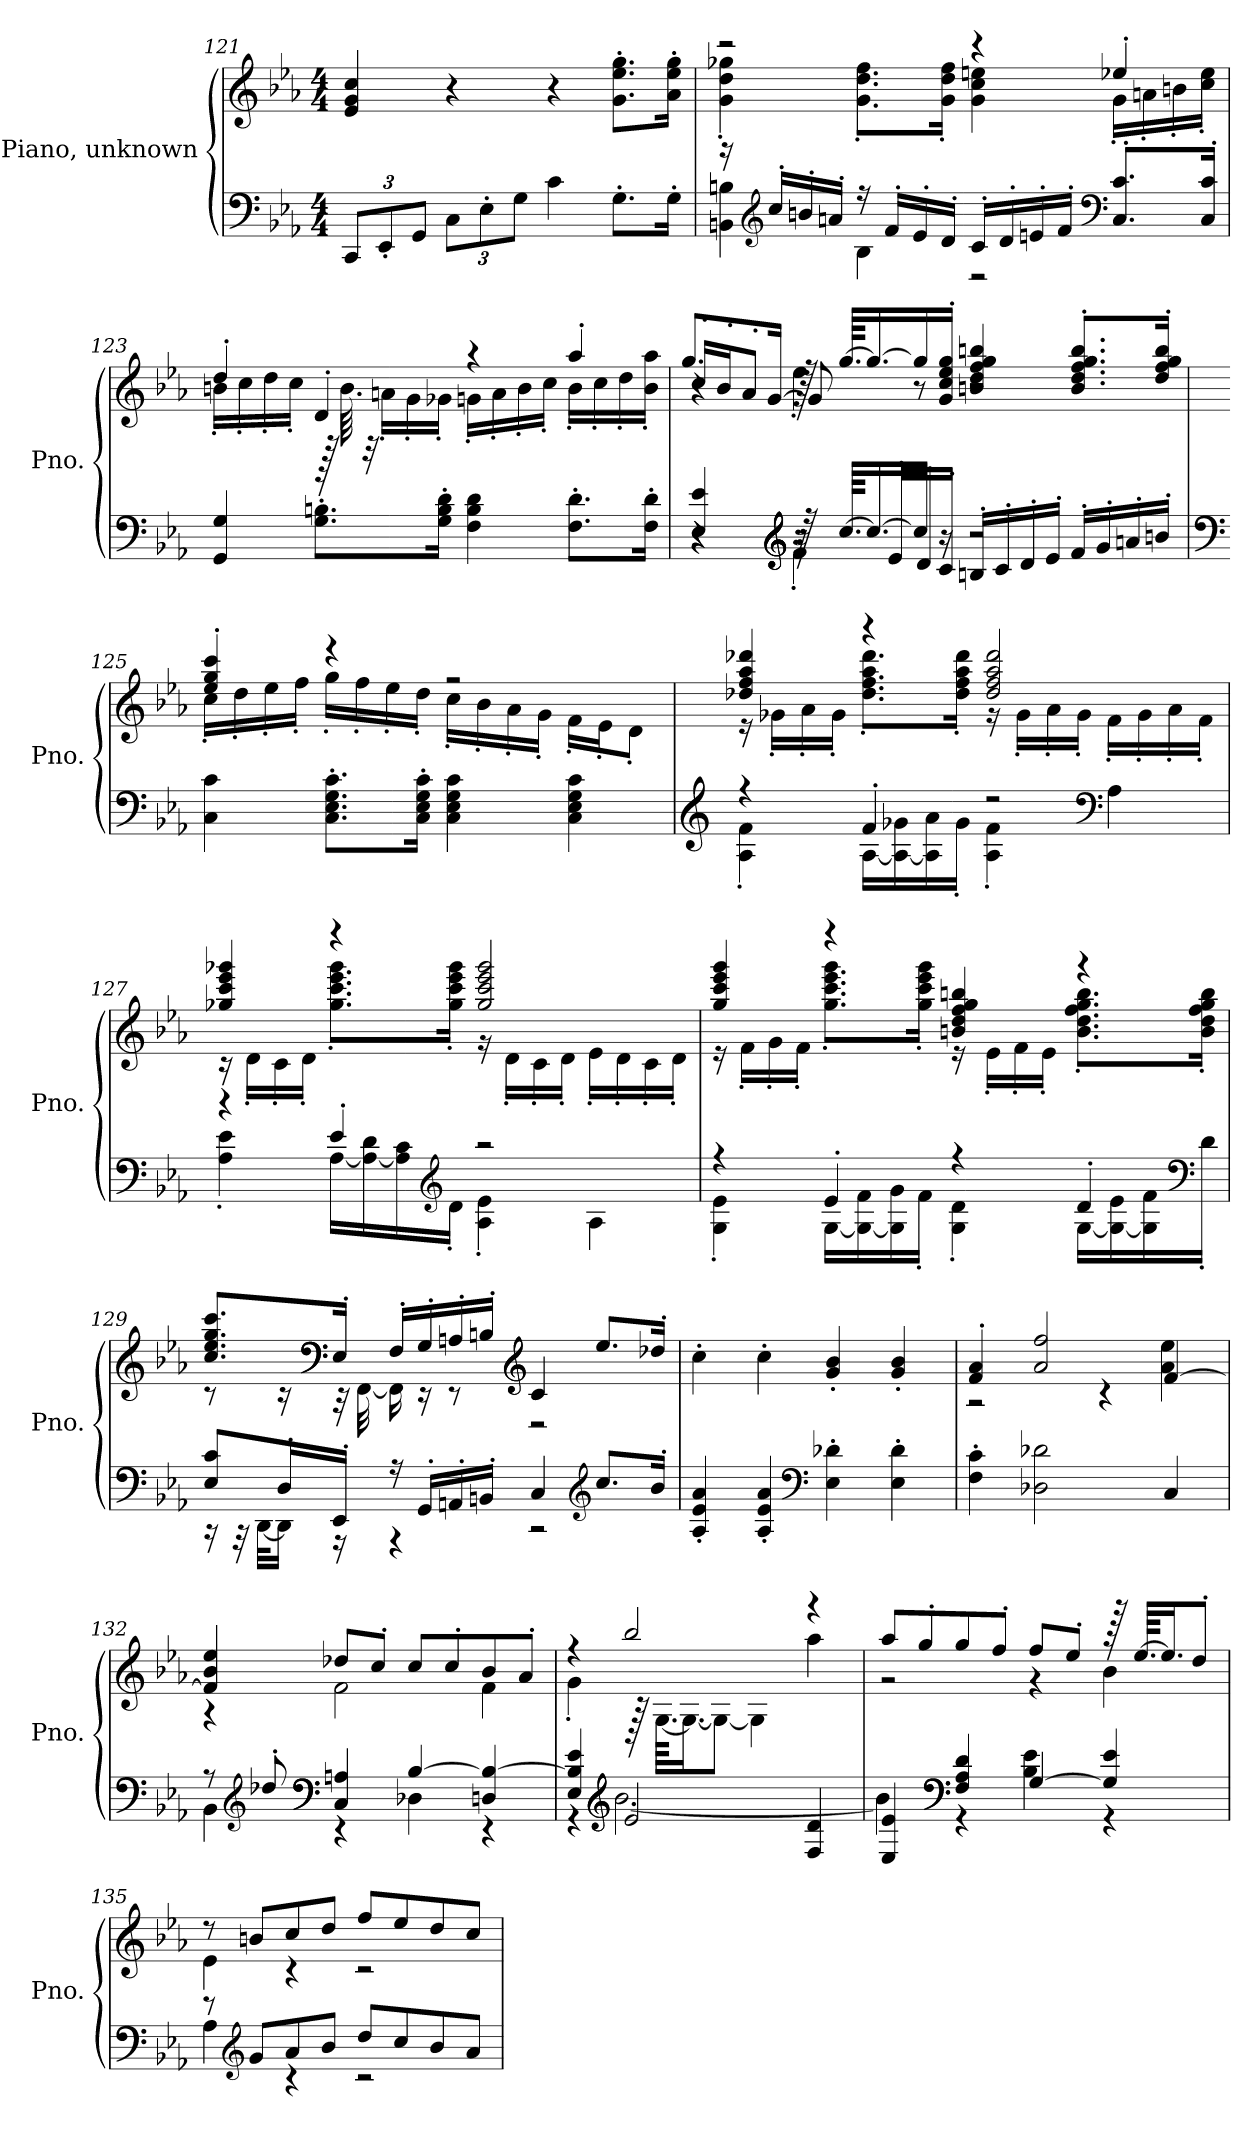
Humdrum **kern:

**kern	**kern
*part1	*part1
*staff2	*staff1
*I"Piano, unknown	*
*I'Pno.	*
!!LO:LB:g=z
*clefF4	*clefG2
*k[b-e-a-]	*k[b-e-a-]
*M4/4	*M4/4
*Xbrackettup	*
=121	=121
12CC/L	4e-/ 4g/ 4cc/
12EE-'/	.
12GG/J	.
12C\L	4r
12E-'\	.
12G\J	.
4c\	4r
8.G'\L	8.g\' 8.ee-\' 8.gg\'L
16G'\Jk	16a-\' 16ee-\' 16gg\'Jk
=122	=122
*^	*^
16r	4BBn\ 4Bn\	2r	4g\' 4dd\' 4gg-X\'
*clefG2	*	*	*
16cc'/LL	.	.	.
16bn'/	.	.	.
16an'/JJ	.	.	.
16r	4B\	.	8.g\' 8.dd\' 8.ff\'L
16f'/LL	.	.	.
16e-'/	.	.	.
16d'/JJ	.	.	16g\' 16dd\' 16ff\'Jk
16c'/LL	2r	4r	4g\ 4cc\ 4een\
16d'/	.	.	.
16en'/	.	.	.
16f'/JJ	.	.	.
*clefF4	*	*	*
8.C/' 8.c/'L	.	4ee-X'/	16g'\LL
.	.	.	16an'\
.	.	.	16bn'\
16C/' 16c/'Jk	.	.	16cc\' 16ee-\'JJ
*v	*v	*	*
!!LO:LB:g=z	!!
=123	=123	=123
4GG/ 4G/	4dd'/	16bn'\LL
.	.	16cc'\
.	.	16dd'\
.	.	16cc'\JJ
8.G\' 8.Bn\'L	4d'/	128r
.	.	64.b\
.	.	32r
.	.	16an'\LL
.	.	16g'\
16G\' 16B\' 16d\'Jk	.	16g-X'\JJ
4F\ 4B\ 4d\	4r	16gn'\LL
.	.	16a'\
.	.	16b'\
.	.	16cc'\JJ
8.F\' 8.d\'L	4aa-'/	16b'\LL
.	.	16cc'\
.	.	16dd'\
16F\' 16d\'Jk	.	16b\' 16aa-\'JJ
!!LO:LB:g=z
=124	=124	=124
*^	*	*^
*	*^	*	*	*
4r	4r	4E-/ 4e-/	16cc'/LL	4r	8.gg/L
.	.	.	16b-'/J	.	.
.	.	.	8a-'/J	.	.
.	.	.	.	.	[16g/Jk
*clefG2	*	*	*	*	*
128r	4f'\	16r	128r	4ee-'\	8g/]
[64.cc/KKLL	.	.	[64.gg/KKLL	.	.
16.cc/_	.	.	16.gg/_	.	.
.	.	16e-'/LL	.	.	.
16cc/JJ]	.	16d'/	16gg/]	.	8r
16r	.	16c'/JJ	16g/' 16cc/' 16ee-/' 16gg/'JJ	.	.
2r	2r	16Bn'/LL	4bn/ 4dd/ 4ff/ 4gg/ 4bbn/	2r	2r
.	.	16c'/	.	.	.
.	.	16d'/	.	.	.
.	.	16e-'/JJ	.	.	.
.	.	16f'/LL	8.b/' 8.dd/' 8.ff/' 8.gg/' 8.bb/'L	.	.
.	.	16g'/	.	.	.
.	.	16an'/	.	.	.
.	.	16bn'/JJ	16dd/' 16ff/' 16gg/' 16bb/'Jk	.	.
*v	*v	*v	*	*	*
*	*v	*v	*v
=125	=125
*clefF4	*
*	*^
4C\ 4c\	4ee-/' 4gg/' 4ccc/'	16cc'\LL
.	.	16dd'\
.	.	16ee-'\
.	.	16ff'\JJ
8.C\' 8.E-\' 8.G\' 8.c\'L	4r	16gg'\LL
.	.	16ff'\
.	.	16ee-'\
16C\' 16E-\' 16G\' 16c\'Jk	.	16dd'\JJ
4C\ 4E-\ 4G\ 4c\	2r	16cc'\LL
.	.	16b-'\
.	.	16a-'\
.	.	16g'\JJ
4C\ 4E-\ 4G\ 4c\	.	16f'\LL
.	.	16e-'\J
.	.	8d'\J
!!LO:LB:g=z	!!
=126	=126	=126
*clefG2	*	*
*^	*	*
4r	4A-\' 4f\'	4dd-X/ 4ff/ 4aa-/ 4ddd-X/	16r
.	.	.	16g-X'\LL
.	.	.	16a-'\
.	.	.	16g-'\JJ
4f'/	[16A-\LL	4r	8.dd-\' 8.ff\' 8.aa-\' 8.ddd-\'L
.	16A-\_ 16g-X\	.	.
.	16A-\] 16a-\	.	.
.	16g-'\JJ	.	16dd-\' 16ff\' 16aa-\' 16ddd-\'Jk
2r	4A-\' 4f\'	2dd-/ 2ff/ 2aa-/ 2ddd-/	16r
.	.	.	16g-'\LL
.	.	.	16a-'\
.	.	.	16g-'\JJ
*clefF4	*	*	*
.	4A-\	.	16f'\LL
.	.	.	16g-'\
.	.	.	16a-'\
.	.	.	16f'\JJ
=127	=127	=127	=127
4r	4A-\' 4e-\'	4gg-X/ 4ccc/ 4eee-/ 4ggg-X/	16r
.	.	.	16d'\LL
.	.	.	16c'\
.	.	.	16d'\JJ
4e-'/	[16A-\LL	4r	8.gg-\' 8.ccc\' 8.eee-\' 8.ggg-\'L
.	16A-\_ 16d\	.	.
.	16A-\] 16c\	.	.
*clefG2	*	*	*
.	16d'\JJ	.	16gg-\' 16ccc\' 16eee-\' 16ggg-\'Jk
2r	4A-\' 4e-\'	2gg-/ 2ccc/ 2eee-/ 2ggg-/	16r
.	.	.	16d'\LL
.	.	.	16c'\
.	.	.	16d'\JJ
.	4A-\	.	16e-'\LL
.	.	.	16d'\
.	.	.	16c'\
.	.	.	16d'\JJ
!!LO:LB:g=z	!!
=128	=128	=128	=128
4r	4G\' 4e-\'	4gg/ 4ccc/ 4eee-/ 4ggg/	16r
.	.	.	16f'\LL
.	.	.	16g'\
.	.	.	16f'\JJ
4e-'/	[16G\LL	4r	8.gg\' 8.ccc\' 8.eee-\' 8.ggg\'L
.	16G\_ 16f\	.	.
.	16G\] 16g\	.	.
.	16f'\JJ	.	16gg\' 16ccc\' 16eee-\' 16ggg\'Jk
4r	4G\' 4d\'	4bn/ 4dd/ 4ff/ 4gg/ 4bbn/	16r
.	.	.	16e-'\LL
.	.	.	16f'\
.	.	.	16e-'\JJ
4d'/	[16G\LL	4r	8.b\' 8.dd\' 8.ff\' 8.gg\' 8.bb\'L
.	16G\_ 16e-\	.	.
.	16G\] 16f\	.	.
*clefF4	*	*	*
.	16d'\JJ	.	16b\' 16dd\' 16ff\' 16gg\' 16bb\'Jk
=129	=129	=129	=129
8E-/ 8c/L	16r	8.cc/ 8.ee-/ 8.gg/ 8.ccc/L	8r
.	32r	.	.
.	[32DD\KLL	.	.
16D'/L	16DD\JJ]	.	16r
*	*	*clefF4	*
16EE-'/JJ	16r	16E-'/Jk	32r
.	.	.	[32FF\
16r	4r	16F'/LL	16FF\]
16GG'/LL	.	16G'/	16r
16AAn'/	.	16An'/	8r
16BBn'/JJ	.	16Bn'/JJ	.
*	*	*clefG2	*
4C/	2r	4c/	2r
*clefG2	*	*	*
8.cc/L	.	8.ee-/L	.
16b-'/Jk	.	16dd-X'/Jk	.
*v	*v	*	*
*	*v	*v
!!LO:PB:g=z
=130	=130
4A-/' 4e-/' 4a-/'	4cc'\
4A-/' 4e-/' 4a-/'	4cc'\
*clefF4	*
4E-\' 4d-X\'	4g/' 4b-/'
4E-\' 4d-\'	4g/' 4b-/'
=131	=131
*	*^
4F\' 4c\'	4f/' 4a-/'	2r
2D-X\ 2d-X\	2a-/ 2ff/	.
.	.	4r
4C/	[4f/	4a-\ 4ee-\
=132	=132	=132
*^	*	*
8r	4BB-\	4f/] 4b-/ 4ee-/	4r
*clefG2	*	*	*
8dd-X'/	.	.	.
*clefF4	*	*	*
4C/ 4An/	4r	8dd-X/L	2f\
.	.	8cc'/J	.
[4B-/	4D-X\	8cc/L	.
.	.	8cc'/	.
4Dn/ 4B-/_	4r	8b-/	4f\
.	.	8a-'/J	.
=133	=133	=133	=133
4E-/ 4B-/] 4e-/	4r	4r	4g'\
*clefG2	*	*	*
2e-/	[2.b-\	2bb-/	128r
.	.	.	[64.G\KKLL
.	.	.	16.G\J_
.	.	.	8G\J_
.	.	.	4G\]
4F/ 4d/	.	4r	4aa-\
!!LO:LB:g=z	!!
=134	=134	=134	=134
4E-/ 4e-/	4b-\]	8aa-/L	2r
.	.	8gg'/	.
*clefF4	*	*	*
4F/ 4A-/ 4d/	4r	8gg/	.
.	.	8ff'/J	.
[4G/	4B-\ 4e-\	8ff/L	4r
.	.	8ee-'/J	.
4G/] 4e-/	4r	128r	4b-\
.	.	[64.ee-/KKLL	.
.	.	16.ee-/J]	.
.	.	8dd'/J	.
=135	=135	=135	=135
8r	4A-\	8r	4e-\
*clefG2	*	*	*
8g/L	.	8bn/L	.
8a-/	4r	8cc/	4r
8b-/J	.	8dd/J	.
8dd/L	2r	8ff/L	2r
8cc/	.	8ee-/	.
8b-/	.	8dd/	.
8a-/J	.	8cc/J	.
*v	*v	*	*
*	*v	*v
=	=
*-	*-
